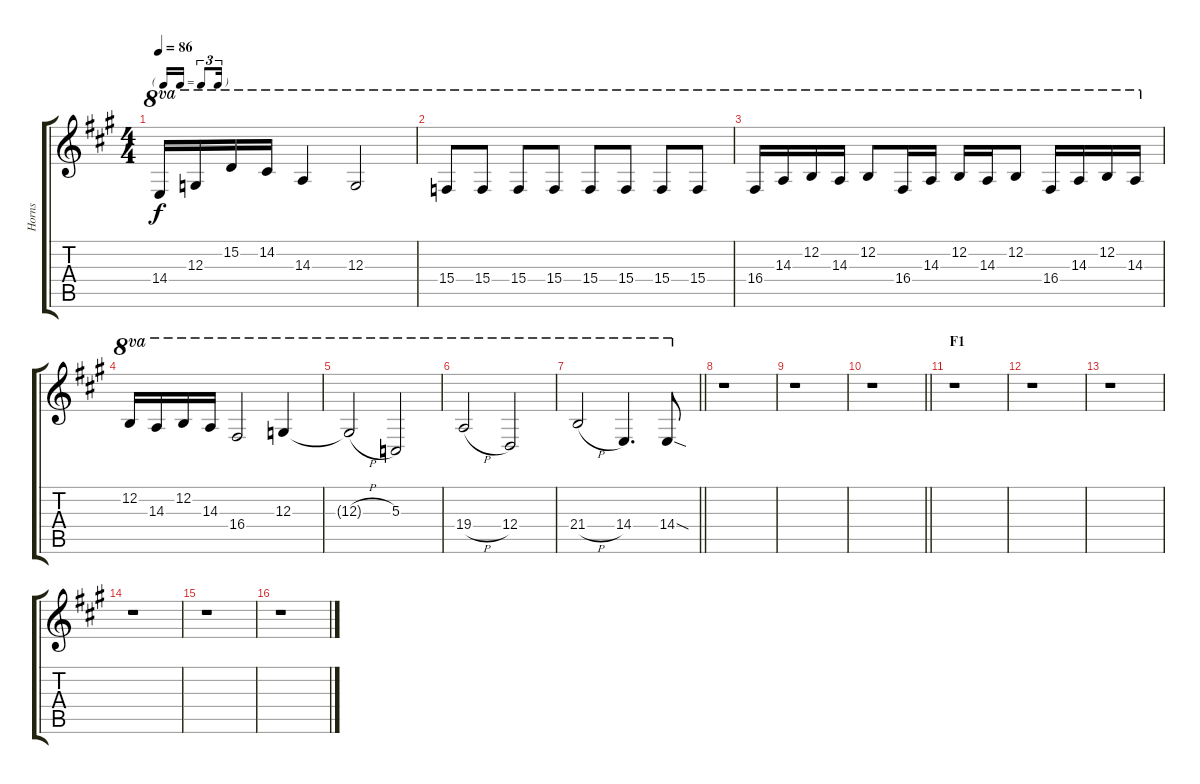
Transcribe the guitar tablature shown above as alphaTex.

\track ("Horns" "Horns") {instrument frenchhorn}
\staff {score tabs}
\tuning (E4 B3 G3 D3 A2 E2) {hide}
\ts (4 4)
\tf triplet16th
\tempo 86
\clef g2
\ks a
14.4.16{ot 8va dy f} 12.3.16{ot 8va} 15.2.16{ot 8va} 14.2.16{ot 8va} 14.3.4{ot 8va} 12.3.2{ot 8va} |
15.4.8{ot 8va} 15.4.8{ot 8va} 15.4.8{ot 8va} 15.4.8{ot 8va} 15.4.8{ot 8va} 15.4.8{ot 8va} 15.4.8{ot 8va} 15.4.8{ot 8va} |
16.4.16{ot 8va} 14.3.16{ot 8va} 12.2.16{ot 8va} 14.3.16{ot 8va} 12.2.8{ot 8va} 16.4.16{ot 8va} 14.3.16{ot 8va} 12.2.16{ot 8va} 14.3.16{ot 8va} 12.2.8{ot 8va} 16.4.16{ot 8va} 14.3.16{ot 8va} 12.2.16{ot 8va} 14.3.16{ot 8va} |
12.2.16{ot 8va} 14.3.16{ot 8va} 12.2.16{ot 8va} 14.3.16{ot 8va} 16.4.2{ot 8va} 12.3.4{ot 8va} |
12.3{h t}.2{ot 8va} 5.3.2{ot 8va} |
19.4{h}.2{ot 8va} 12.4.2{ot 8va} |
\barLineRight lightlight
21.4{h}.2{ot 8va} 14.4.4{d ot 8va} 14.4{sod}.8{ot 8va} |
r.1 |
r.1 |
\barLineRight lightlight
r.1 |
\section ("" "F1")
r.1 |
r.1 |
r.1 |
r.1 |
r.1 |
r.1
